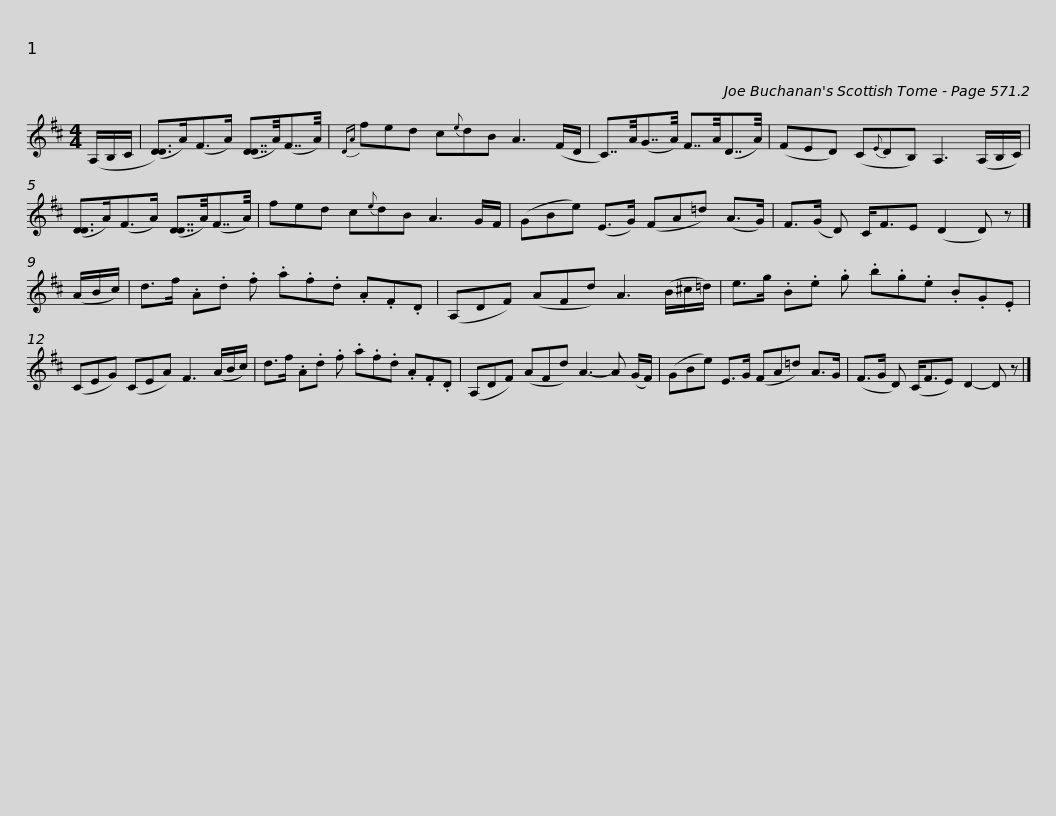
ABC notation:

X:1
L:1/8
M:4/4
I:linebreak $
K:D
V:1 treble
V:1
 (A,/B,/C/ | ([DD]>)A)(F>A) ([DD]7/4A/4)(F7/4A/4) |{DA} fed c{e}dB A3 (F/D/ | C7/4)A/4(G7/4A/4) F7/4A/4(D7/4A/4) |$ (FED) (C{E}DB,) A,3 (A,/B,/C/) | %5
 ([DD]>A)(F>A) ([DD]7/4A/4)(F7/4A/4) | fed c{e}dB A3 G/F/ |$ (GBe) (E>G) (FA=d) (A>G) | F>(G D) C<FE (D2 D) z |] (A/B/c/) | %10
 d>f .A.d .f .a.f.d .A.F.D |$ (A,DF) (AFd) A3 (B/^c/=d/) | e>g .B.e .g .b.g.e .B.G.E | (CEG) (CEA) F3 (A/B/c/) |$ d>f .A.d .f .a.f.d .A.F.D | %15
 (A,DF) (AFd) A3- A (G/F/) | (GBe) E>G (FA=d) A>G |$ (F>G D) (C<FE) D2- D z |] %18
